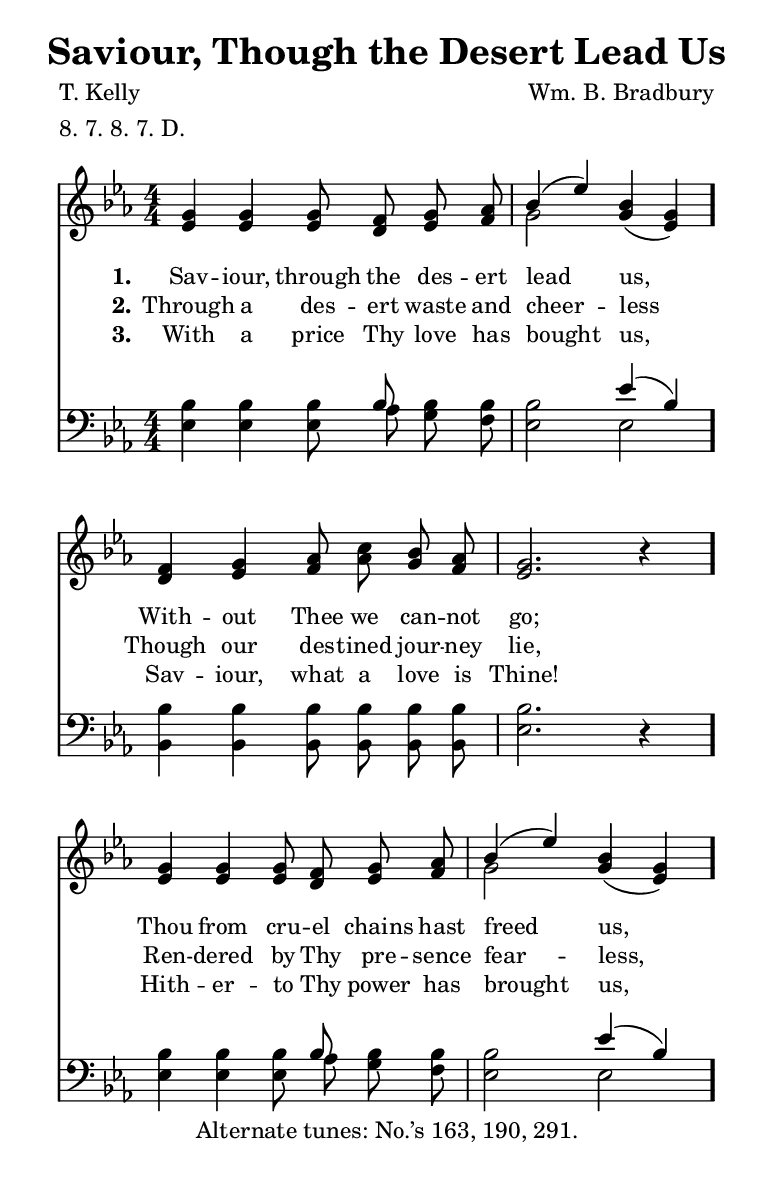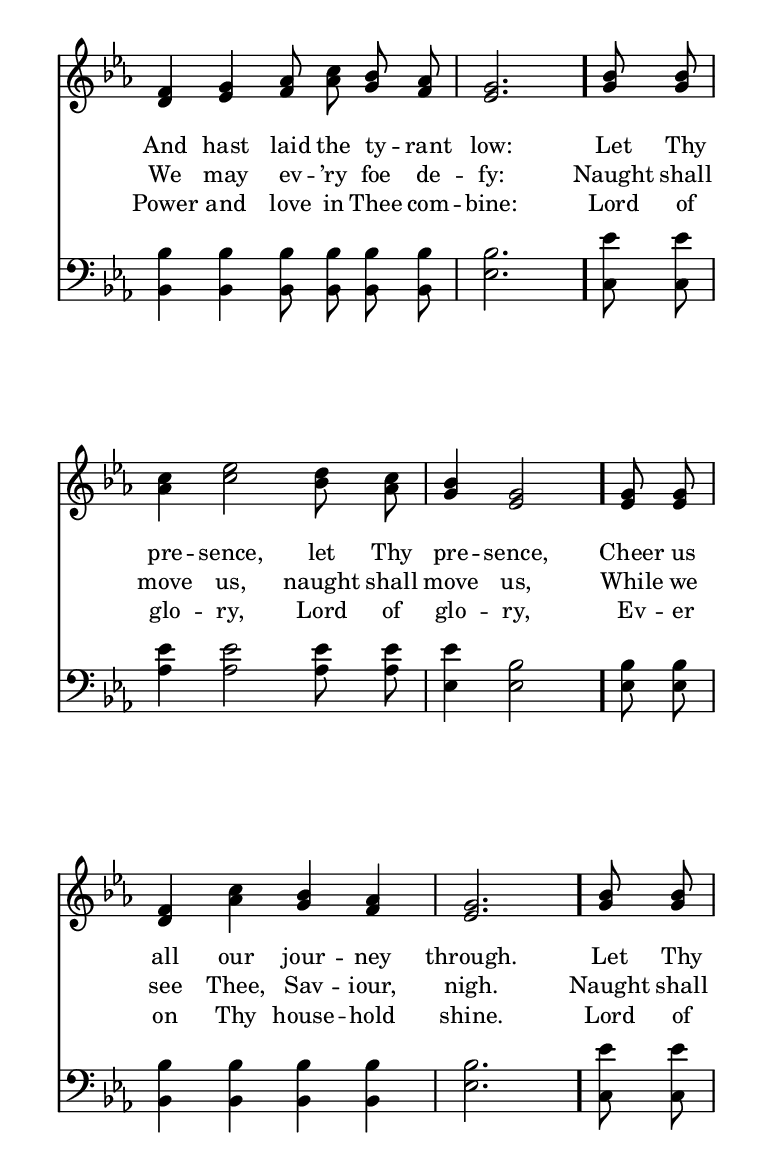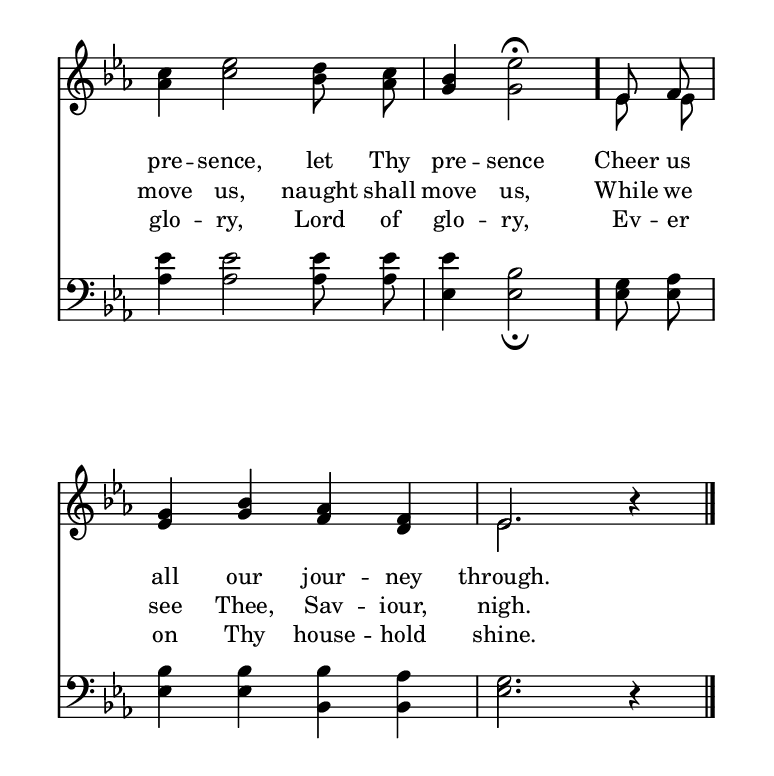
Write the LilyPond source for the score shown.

\include "common/global.ily"
\paper {
  \include "common/paper.ily"
  oddFooterMarkup = \markup { \fill-line { \on-the-fly \first-page "Alternate tunes: No.’s 163, 190, 291." } }

}

\header{
  hymnnumber = "191"
  title = "Saviour, Though the Desert Lead Us"
  tunename = ""
  meter = "8. 7. 8. 7. D."
  poet = "T. Kelly"
  composer = "Wm. B. Bradbury"
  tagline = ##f
}

ta = { \tempo 4=80 }
tb = { \tempo 4=40 }

global = {
  \include "common/overrides.ily"
  \override Staff.TimeSignature.style = #'numbered
  \time 4/4
  \override Score.MetronomeMark.transparent = ##t % hide all fermata changes too
  \ta
  \key ees \major
  \autoBeamOff
}

notesSoprano = {
\global
\relative c'' {

  g4 g g8 f g aes | bes4( ees) bes( g) |
  f4 g aes8 c bes aes | g2. r4 % rest not in original, but required to make timing work
  g4 g g8 f g aes | bes4( ees) bes( g) |
  f4 g aes8 c bes aes | g2.
  bes8 bes | c4 ees2
  d8 c | bes4 g2
  g8 g | f4 c' bes aes | g2.
  bes8 bes | c4 ees2
  d8 c | bes4 \tb ees2 \fermata \ta
  ees,8 f | g4 bes aes f | ees2. r4 % impossible "r8" in original

  \bar "|."

}
}

notesAlto = {
\global
\relative e' {

  ees4 ees ees8 d ees f | g2 g4( ees) |
  d4 ees f8 aes g f | ees2. r4 % added rest
  ees4 ees ees8 d ees f | g2 g4( ees) |
  d4 ees f8 aes g f | ees2.
  g8 g | aes4 c2
  bes8 aes | g4 ees2
  ees8 ees | d4 aes' g f | ees2.
  g8 g | aes4 c2
  bes8 aes | g4 g2
  ees8 ees | ees4 g f d | ees2. r4

}
}

notesTenor = {
\global
\relative a {

  bes4 bes bes8 bes bes bes | bes2 ees4( bes) |
  bes4 bes bes8 bes bes bes | bes2. r4 % added rest
  bes4 bes bes8 bes bes bes | bes2 ees4( bes) |
  bes4 bes bes8 bes bes bes | bes2.
  ees8 ees | ees4 ees2
  ees8 ees | ees4 bes2
  bes8 bes | bes4 bes bes bes | bes2.
  ees8 ees | ees4 ees2
  ees8 ees | ees4 bes2
  g8 aes | bes4 bes bes aes | g2. r4

}
}

notesBass = {
\global
\relative f {

  ees4 ees ees8 aes g f | ees2 ees
  bes4 bes bes8 bes bes bes | ees2. r4 % added rest
  ees4 ees ees8 aes g f | ees2 ees
  bes4 bes bes8 bes bes bes | ees2.
  c8 c aes'4 aes2
  aes8 aes | ees4 ees2
  ees8 ees bes4 bes bes bes | ees2.
  c8 c aes'4 aes2
  aes8 aes | ees4 ees2_\fermata
  ees8 ees | ees4 ees bes bes | ees2. r4

}
}

wordsA = \lyricmode {
\set stanza = "1."

Sav -- iour, through the des -- ert lead us, \bar "."
With -- out Thee we can -- not go; \bar "."
Thou from cru -- el chains hast freed us, \bar "."
And hast laid the ty -- rant low: \bar "."
Let Thy pre -- sence, let Thy pre -- sence, \bar "."
Cheer us all our jour -- ney through. \bar "."
%{HIDE>%} Let Thy pre -- sence, let Thy pre -- sence \bar "."
Cheer us all our jour -- ney through. %{<HIDE%} \bar "."

}

wordsB = \lyricmode {
\set stanza = "2."

Through a des -- ert waste and cheer -- less
Though our des -- tined jour -- ney lie,
Ren -- dered by Thy pre -- sence fear -- less,
We may ev -- ’ry foe de -- fy:
Naught shall move us, naught shall move us,
While we see Thee, Sav -- iour, nigh.
%{HIDE>%} Naught shall move us, naught shall move us,
While we see Thee, Sav -- iour, nigh. %{<HIDE%}

}

wordsC = \lyricmode {
\set stanza = "3."

With a price Thy love has bought us,
Sav -- iour, what a love is Thine!
Hith -- er -- to Thy power has brought us,
Power and love in Thee com -- bine:
Lord of glo -- ry, Lord of glo -- ry,
Ev -- er on Thy house -- hold shine.
%{HIDE>%} Lord of glo -- ry, Lord of glo -- ry,
Ev -- er on Thy house -- hold shine. %{<HIDE%}

}

\score {
  \context ChoirStaff <<
    \context Staff = upper <<
      \set Staff.autoBeaming = ##f
      \set ChoirStaff.systemStartDelimiter = #'SystemStartBar
      \set ChoirStaff.printPartCombineTexts = ##f
      \partcombine #'(2 . 9) \notesSoprano \notesAlto
      \context NullVoice = sopranos { \voiceOne << \notesSoprano >> }
      \context NullVoice = altos { \voiceTwo << \notesAlto >> }
      \context Lyrics = one   \lyricsto sopranos \wordsA
      \context Lyrics = two   \lyricsto sopranos \wordsB
      \context Lyrics = three \lyricsto sopranos \wordsC
    >>
    \context Staff = men <<
      \set Staff.autoBeaming = ##f
      \clef bass
      \set ChoirStaff.printPartCombineTexts = ##f
      \partcombine #'(2 . 9) \notesTenor \notesBass
      \context NullVoice = tenors { \voiceOne << \notesTenor >> }
      \context NullVoice = basses { \voiceTwo << \notesBass >> }
    >>
  >>
  \layout {
    \include "common/layout.ily"
  }
  \midi{
    \include "common/midi.ily"
  }
}

\version "2.19.49"  % necessary for upgrading to future LilyPond versions.

% vi:set et ts=2 sw=2 ai nocindent syntax=lilypond:
